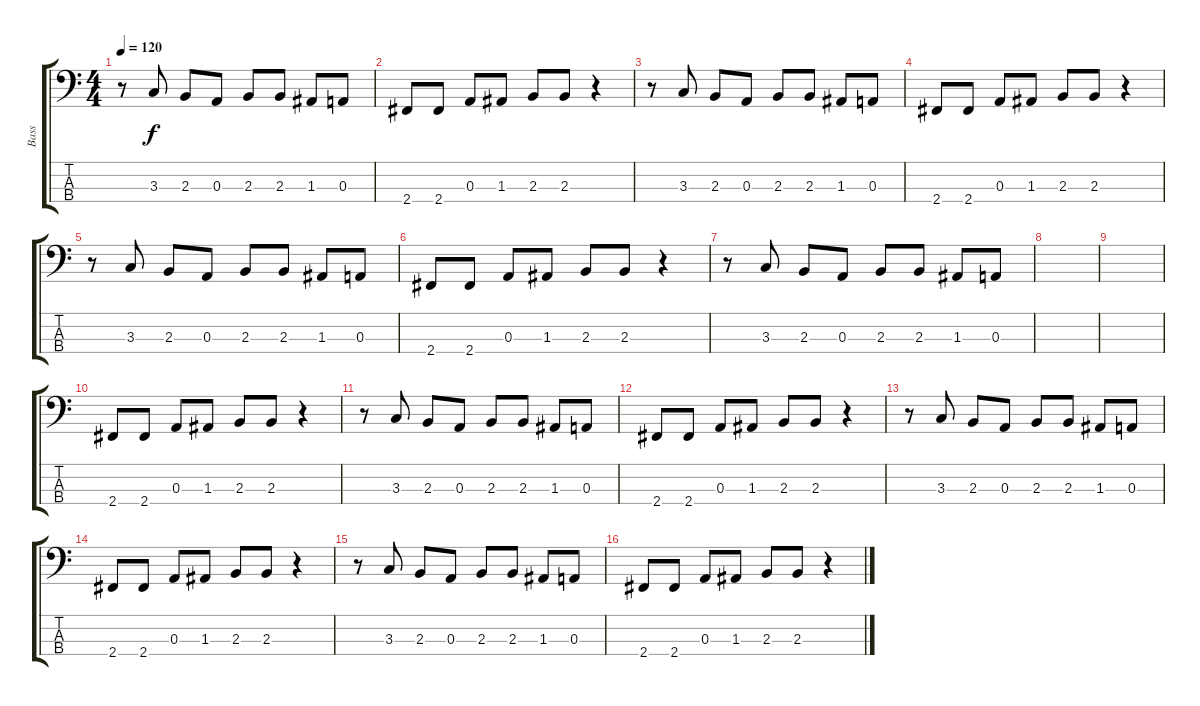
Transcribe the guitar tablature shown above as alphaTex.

\track ("Bass" "Bass") {instrument overdrivenguitar}
\staff {score tabs}
\tuning (G2 D2 A1 E1) {hide}
\ts (4 4)
\tempo 120
\clef f4
\ks c
r.8{dy f} 3.3.8 2.3.8 0.3.8 2.3.8 2.3.8 1.3.8 0.3.8 |
2.4.8 2.4.8 0.3.8 1.3.8 2.3.8 2.3.8 r.4 |
r.8 3.3.8 2.3.8 0.3.8 2.3.8 2.3.8 1.3.8 0.3.8 |
2.4.8 2.4.8 0.3.8 1.3.8 2.3.8 2.3.8 r.4 |
r.8 3.3.8 2.3.8 0.3.8 2.3.8 2.3.8 1.3.8 0.3.8 |
2.4.8 2.4.8 0.3.8 1.3.8 2.3.8 2.3.8 r.4 |
r.8 3.3.8 2.3.8 0.3.8 2.3.8 2.3.8 1.3.8 0.3.8 |
|
|
2.4.8 2.4.8 0.3.8 1.3.8 2.3.8 2.3.8 r.4 |
r.8 3.3.8 2.3.8 0.3.8 2.3.8 2.3.8 1.3.8 0.3.8 |
2.4.8 2.4.8 0.3.8 1.3.8 2.3.8 2.3.8 r.4 |
r.8 3.3.8 2.3.8 0.3.8 2.3.8 2.3.8 1.3.8 0.3.8 |
2.4.8 2.4.8 0.3.8 1.3.8 2.3.8 2.3.8 r.4 |
r.8 3.3.8 2.3.8 0.3.8 2.3.8 2.3.8 1.3.8 0.3.8 |
2.4.8 2.4.8 0.3.8 1.3.8 2.3.8 2.3.8 r.4
